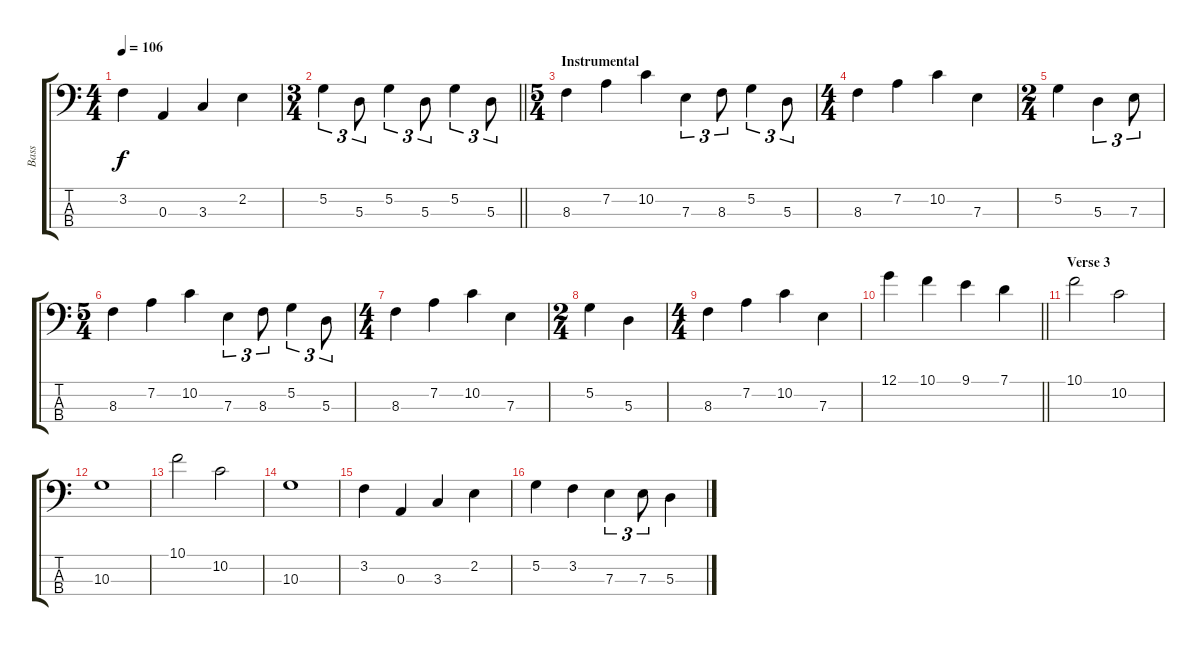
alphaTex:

\track ("Bass" "Bass") {instrument electricbassfinger}
\staff {score tabs}
\tuning (G2 D2 A1 E1) {hide}
\ts (4 4)
\tempo 106
\clef f4
\ks c
3.2.4{dy f} 0.3.4 3.3.4 2.2.4 |
\ts (3 4)
\barLineRight lightlight
5.2.4{tu (3 2)} 5.3.8{tu (3 2)} 5.2.4{tu (3 2)} 5.3.8{tu (3 2)} 5.2.4{tu (3 2)} 5.3.8{tu (3 2)} |
\ts (5 4)
\section ("" "Instrumental")
8.3.4 7.2.4 10.2.4 7.3.4{tu (3 2)} 8.3.8{tu (3 2)} 5.2.4{tu (3 2)} 5.3.8{tu (3 2)} |
\ts (4 4)
8.3.4 7.2.4 10.2.4 7.3.4 |
\ts (2 4)
5.2.4 5.3.4{tu (3 2)} 7.3.8{tu (3 2)} |
\ts (5 4)
8.3.4 7.2.4 10.2.4 7.3.4{tu (3 2)} 8.3.8{tu (3 2)} 5.2.4{tu (3 2)} 5.3.8{tu (3 2)} |
\ts (4 4)
8.3.4 7.2.4 10.2.4 7.3.4 |
\ts (2 4)
5.2.4 5.3.4 |
\ts (4 4)
8.3.4 7.2.4 10.2.4 7.3.4 |
\barLineRight lightlight
12.1.4 10.1.4 9.1.4 7.1.4 |
\section ("" "Verse 3")
10.1.2 10.2.2 |
10.3.1 |
10.1.2 10.2.2 |
10.3.1 |
3.2.4 0.3.4 3.3.4 2.2.4 |
5.2.4 3.2.4 7.3.4{tu (3 2)} 7.3.8{tu (3 2)} 5.3.4
